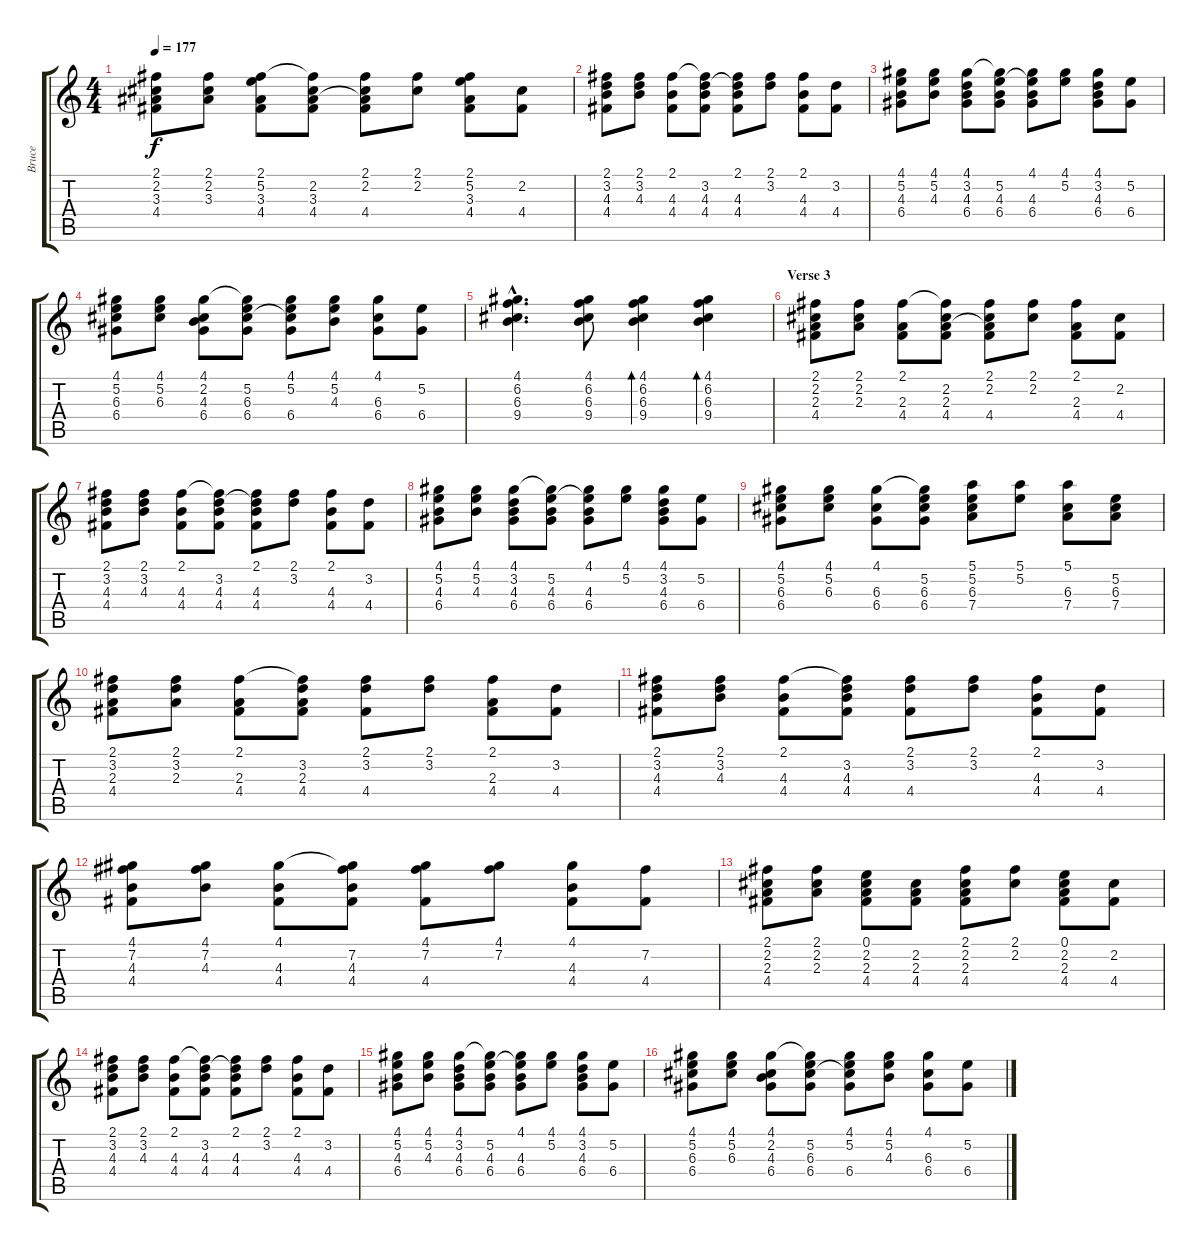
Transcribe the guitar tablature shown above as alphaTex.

\track ("Bruce" "Bruce") {instrument acousticguitarsteel}
\staff {score tabs}
\tuning (E4 B3 G3 D3 A2 E2) {hide}
\ts (4 4)
\tempo 177
\clef g2
\ks c
(2.1 2.2 3.3 4.4).8{dy f} (2.1 2.2 3.3).8 (2.1 5.2 3.3 4.4).8 (2.1{t} 2.2 3.3 4.4).8 (2.1 2.2 3.3{t} 4.4).8 (2.1 2.2).8 (2.1 5.2 3.3 4.4).8 (2.2 4.4).8 |
(2.1 3.2 4.3 4.4).8 (2.1 3.2 4.3).8 (2.1 4.3 4.4).8 (2.1{t} 3.2 4.3 4.4).8 (2.1 3.2{t} 4.3 4.4).8 (2.1 3.2).8 (2.1 4.3 4.4).8 (3.2 4.4).8 |
(4.1 5.2 4.3 6.4).8 (4.1 5.2 4.3).8 (4.1 3.2 4.3 6.4).8 (4.1{t} 5.2 4.3 6.4).8 (4.1 5.2{t} 4.3 6.4).8 (4.1 5.2).8 (4.1 3.2 4.3 6.4).8 (5.2 6.4).8 |
(4.1 5.2 6.3 6.4).8 (4.1 5.2 6.3).8 (4.1 2.2 4.3 6.4).8 (4.1{t} 5.2 6.3 6.4).8 (4.1 5.2 6.3{t} 6.4).8 (4.1 5.2 4.3).8 (4.1 6.3 6.4).8 (5.2 6.4).8 |
(4.1{hac} 6.2{hac} 6.3{hac} 9.4{hac}).4{d} (4.1 6.2 6.3 9.4).8 (4.1 6.2 6.3 9.4).4{bd 240} (4.1 6.2 6.3 9.4).4{bd 240} |
\section ("" "Verse 3")
(2.1 2.2 2.3 4.4).8 (2.1 2.2 2.3).8 (2.1 2.3 4.4).8 (2.1{t} 2.2 2.3 4.4).8 (2.1 2.2 2.3{t} 4.4).8 (2.1 2.2).8 (2.1 2.3 4.4).8 (2.2 4.4).8 |
(2.1 3.2 4.3 4.4).8 (2.1 3.2 4.3).8 (2.1 4.3 4.4).8 (2.1{t} 3.2 4.3 4.4).8 (2.1 3.2{t} 4.3 4.4).8 (2.1 3.2).8 (2.1 4.3 4.4).8 (3.2 4.4).8 |
(4.1 5.2 4.3 6.4).8 (4.1 5.2 4.3).8 (4.1 3.2 4.3 6.4).8 (4.1{t} 5.2 4.3 6.4).8 (4.1 5.2{t} 4.3 6.4).8 (4.1 5.2).8 (4.1 3.2 4.3 6.4).8 (5.2 6.4).8 |
(4.1 5.2 6.3 6.4).8 (4.1 5.2 6.3).8 (4.1 6.3 6.4).8 (4.1{t} 5.2 6.3 6.4).8 (5.1 5.2 6.3 7.4).8 (5.1 5.2).8 (5.1 6.3 7.4).8 (5.2 6.3 7.4).8 |
(2.1 3.2 2.3 4.4).8 (2.1 3.2 2.3).8 (2.1 2.3 4.4).8 (2.1{t} 3.2 2.3 4.4).8 (2.1 3.2 4.4).8 (2.1 3.2).8 (2.1 2.3 4.4).8 (3.2 4.4).8 |
(2.1 3.2 4.3 4.4).8 (2.1 3.2 4.3).8 (2.1 4.3 4.4).8 (2.1{t} 3.2 4.3 4.4).8 (2.1 3.2 4.4).8 (2.1 3.2).8 (2.1 4.3 4.4).8 (3.2 4.4).8 |
(4.1 7.2 4.3 4.4).8 (4.1 7.2 4.3).8 (4.1 4.3 4.4).8 (4.1{t} 7.2 4.3 4.4).8 (4.1 7.2 4.4).8 (4.1 7.2).8 (4.1 4.3 4.4).8 (7.2 4.4).8 |
(2.1 2.2 2.3 4.4).8 (2.1 2.2 2.3).8 (0.1 2.2 2.3 4.4).8 (2.2 2.3 4.4).8 (2.1 2.2 2.3 4.4).8 (2.1 2.2).8 (0.1 2.2 2.3 4.4).8 (2.2 4.4).8 |
(2.1 3.2 4.3 4.4).8 (2.1 3.2 4.3).8 (2.1 4.3 4.4).8 (2.1{t} 3.2 4.3 4.4).8 (2.1 3.2{t} 4.3 4.4).8 (2.1 3.2).8 (2.1 4.3 4.4).8 (3.2 4.4).8 |
(4.1 5.2 4.3 6.4).8 (4.1 5.2 4.3).8 (4.1 3.2 4.3 6.4).8 (4.1{t} 5.2 4.3 6.4).8 (4.1 5.2{t} 4.3 6.4).8 (4.1 5.2).8 (4.1 3.2 4.3 6.4).8 (5.2 6.4).8 |
(4.1 5.2 6.3 6.4).8 (4.1 5.2 6.3).8 (4.1 2.2 4.3 6.4).8 (4.1{t} 5.2 6.3 6.4).8 (4.1 5.2 6.3{t} 6.4).8 (4.1 5.2 4.3).8 (4.1 6.3 6.4).8 (5.2 6.4).8
